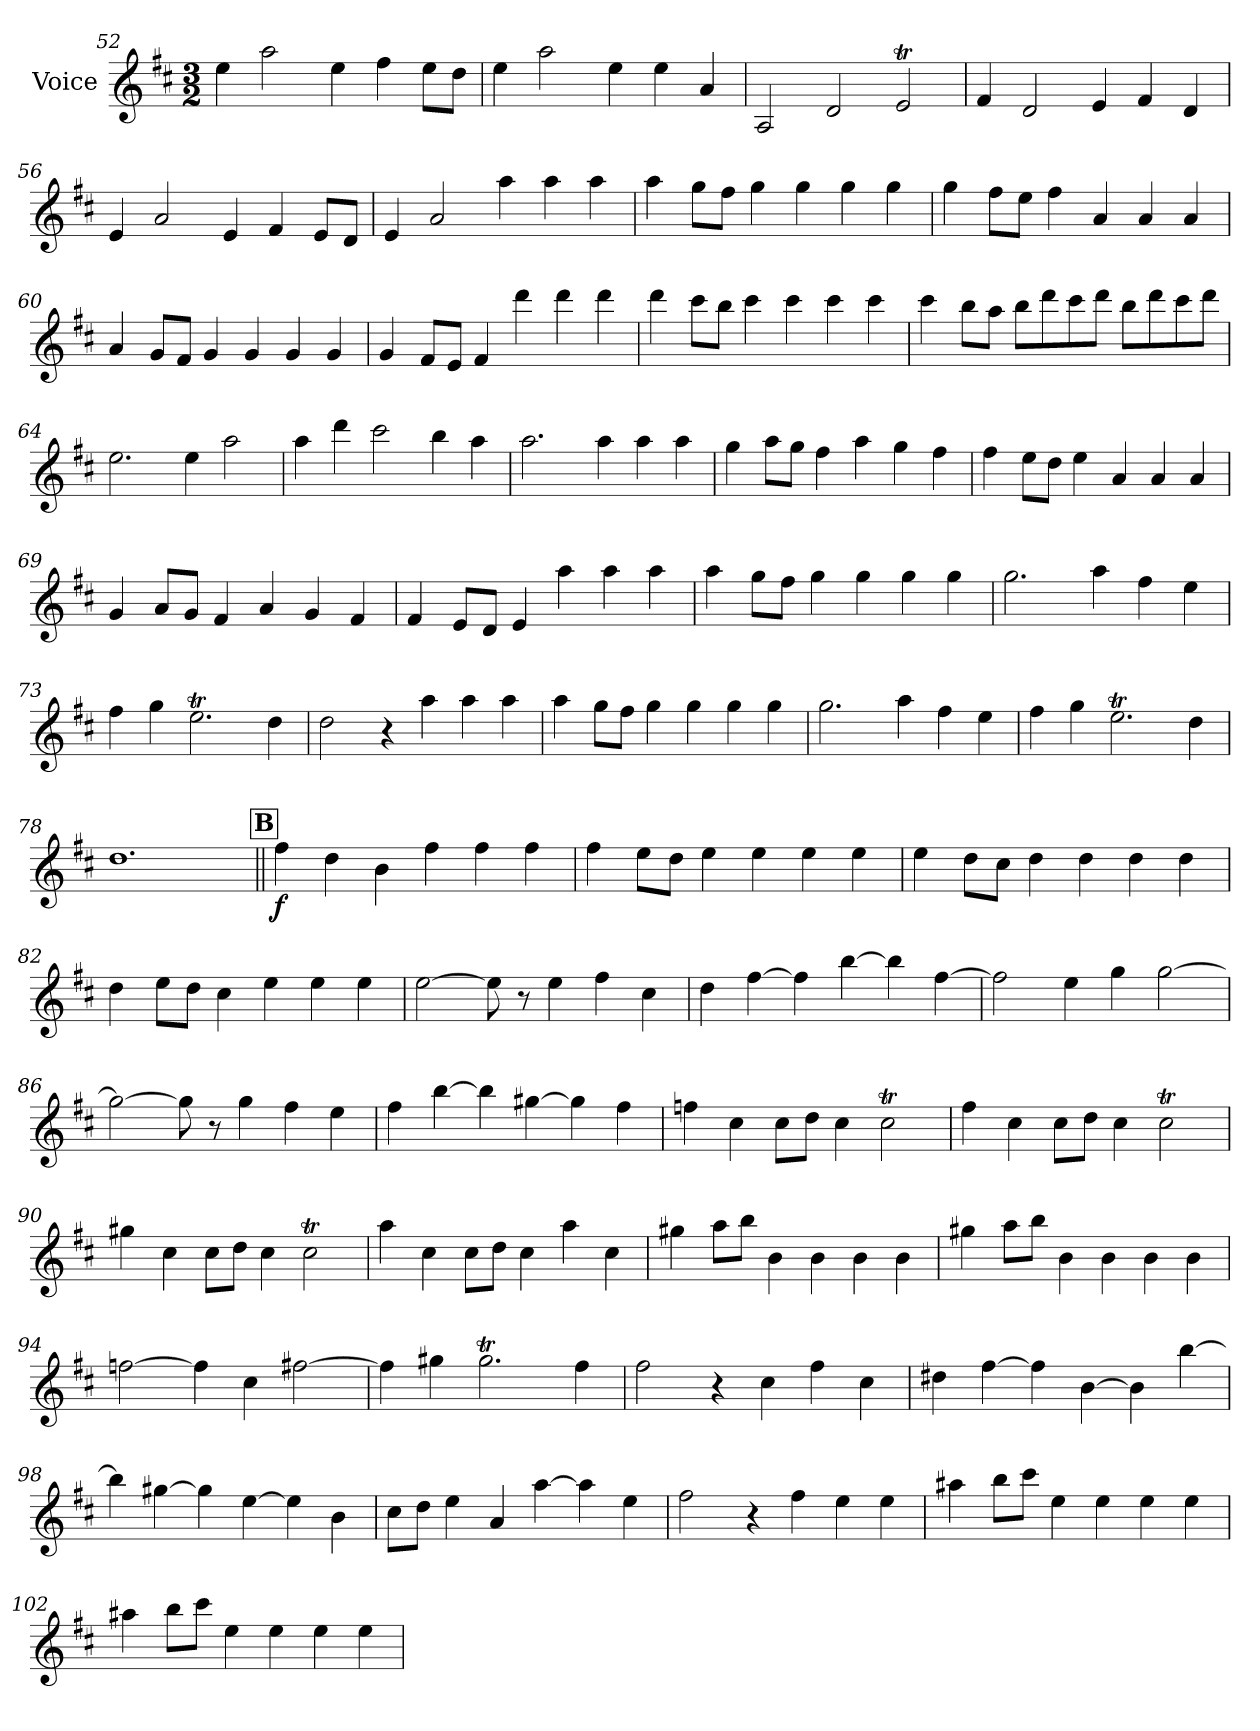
**kern	**dynam
*part1	*part1
*staff1	*staff1
*I"Voice	*
*I'Vc.	*
*clefG2	*
*k[f#c#]	*
*M3/2	*
=52	=52
4ee	.
2aa	.
4ee	.
4ff#	.
8eeL	.
8ddJ	.
=53	=53
4ee	.
2aa	.
4ee	.
4ee	.
4a	.
=54	=54
2A!	.
2d!	.
2eT!	.
=55	=55
4f#!	.
2d!	.
4e!	.
4f#!	.
4d!	.
=56	=56
4e!	.
2a!	.
4e!	.
4f#!	.
8e!L	.
8d!J	.
=57	=57
4e!	.
2a!	.
4aa	.
4aa	.
4aa	.
=58	=58
4aa	.
8ggL	.
8ff#J	.
4gg	.
4gg	.
4gg	.
4gg	.
=59	=59
4gg	.
8ff#L	.
8eeJ	.
4ff#	.
4a!	.
4a!	.
4a!	.
=60	=60
4a!	.
8g!L	.
8f#!J	.
4g!	.
4g!	.
4g!	.
4g!	.
=61	=61
4g!	.
8f#!L	.
8e!J	.
4f#!	.
4ddd	.
4ddd	.
4ddd	.
=62	=62
4ddd	.
8ccc#L	.
8bbJ	.
4ccc#	.
4ccc#	.
4ccc#	.
4ccc#	.
=63	=63
4ccc#	.
8bbL	.
8aaJ	.
8bbL	.
8ddd	.
8ccc#	.
8dddJ	.
8bbL	.
8ddd	.
8ccc#	.
8dddJ	.
=64	=64
2.ee	.
4ee	.
2aa	.
=65	=65
4aa	.
4ddd	.
2ccc#	.
4bb	.
4aa	.
=66	=66
2.aa	.
4aa	.
4aa	.
4aa	.
=67	=67
4gg	.
8aaL	.
8ggJ	.
4ff#	.
4aa	.
4gg	.
4ff#	.
=68	=68
4ff#	.
8eeL	.
8ddJ	.
4ee	.
4a!	.
4a!	.
4a!	.
=69	=69
4g!	.
8a!L	.
8g!J	.
4f#!	.
4a!	.
4g!	.
4f#!	.
=70	=70
4f#!	.
8e!L	.
8d!J	.
4e!	.
4aa	.
4aa	.
4aa	.
=71	=71
4aa	.
8ggL	.
8ff#J	.
4gg	.
4gg	.
4gg	.
4gg	.
=72	=72
2.gg	.
4aa	.
4ff#	.
4ee	.
=73	=73
4ff#	.
4gg	.
2.eeT	.
4dd	.
=74	=74
2dd	.
4r	.
4aa	.
4aa	.
4aa	.
=75	=75
4aa	.
8ggL	.
8ff#J	.
4gg	.
4gg	.
4gg	.
4gg	.
=76	=76
2.gg	.
4aa	.
4ff#	.
4ee	.
=77	=77
4ff#	.
4gg	.
2.eeT	.
4dd	.
=78	=78
1.dd	.
!!LO:REH:place=s1:a:B:fs=14:t=B
=79||	=79||
!	!LO:DY:b
4ff#	f
4dd	.
4b	.
4ff#	.
4ff#	.
4ff#	.
=80	=80
4ff#	.
8eeL	.
8ddJ	.
4ee	.
4ee	.
4ee	.
4ee	.
=81	=81
4ee	.
8ddL	.
8cc#J	.
4dd	.
4dd	.
4dd	.
4dd	.
=82	=82
4dd	.
8eeL	.
8ddJ	.
4cc#	.
4ee	.
4ee	.
4ee	.
=83	=83
[2ee	.
8ee]	.
8r	.
4ee	.
4ff#	.
4cc#	.
=84	=84
4dd	.
[4ff#	.
4ff#]	.
[4bb	.
4bb]	.
[4ff#	.
=85	=85
2ff#]	.
4ee	.
4gg	.
[2gg	.
=86	=86
2gg_	.
8gg]	.
8r	.
4gg	.
4ff#	.
4ee	.
=87	=87
4ff#	.
[4bb	.
4bb]	.
[4gg#X	.
4gg#]	.
4ff#	.
=88	=88
4ffn	.
4cc#	.
8cc#L	.
8ddJ	.
4cc#	.
2cc#t	.
=89	=89
4ff#	.
4cc#	.
8cc#L	.
8ddJ	.
4cc#	.
2cc#t	.
=90	=90
4gg#X	.
4cc#	.
8cc#L	.
8ddJ	.
4cc#	.
2cc#t	.
=91	=91
4aa	.
4cc#	.
8cc#L	.
8ddJ	.
4cc#	.
4aa	.
4cc#	.
=92	=92
4gg#X	.
8aaL	.
8bbJ	.
4b	.
4b	.
4b	.
4b	.
=93	=93
4gg#X	.
8aaL	.
8bbJ	.
4b	.
4b	.
4b	.
4b	.
=94	=94
[2ffn	.
4ff]	.
4cc#	.
[2ff#X	.
=95	=95
4ff#]	.
4gg#X	.
2.gg#t	.
4ff#	.
=96	=96
2ff#	.
4r	.
4cc#	.
4ff#	.
4cc#	.
=97	=97
4dd#X	.
[4ff#	.
4ff#]	.
[4b	.
4b]	.
[4bb	.
=98	=98
4bb]	.
[4gg#X	.
4gg#]	.
[4ee	.
4ee]	.
4b	.
=99	=99
8cc#L	.
8ddJ	.
4ee	.
4a	.
[4aa	.
4aa]	.
4ee	.
=100	=100
2ff#	.
4r	.
4ff#	.
4ee	.
4ee	.
=101	=101
4aa#X	.
8bbL	.
8ccc#J	.
4ee	.
4ee	.
4ee	.
4ee	.
=102	=102
4aa#X	.
8bbL	.
8ccc#J	.
4ee	.
4ee	.
4ee	.
4ee	.
=	=
*-	*-
